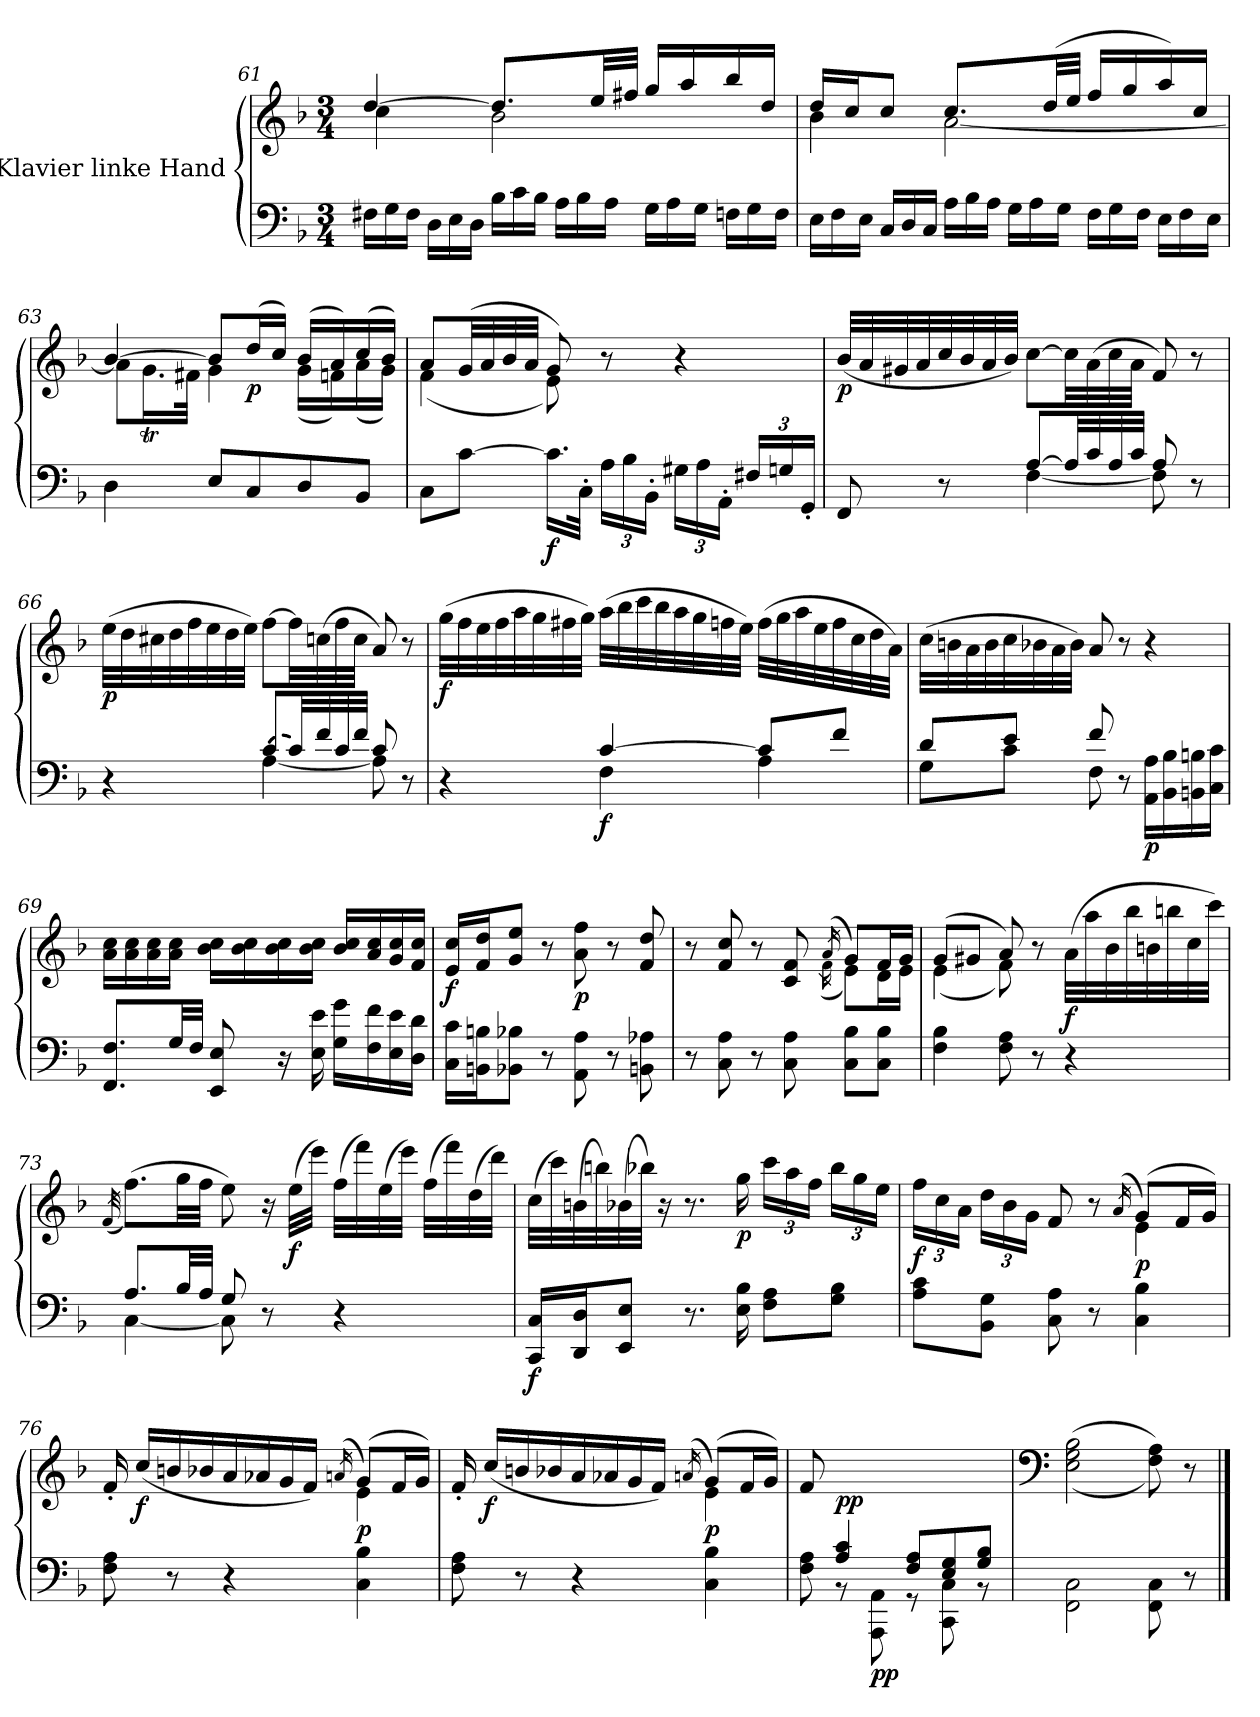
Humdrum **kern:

**kern	**kern	**dynam
*part1	*part1	*part1
*staff2	*staff1	*staff1/2
*I"Klavier linke Hand	*	*
*clefF4	*clefG2	*
*k[b-]	*k[b-]	*
*M3/4	*M3/4	*
*Xtuplet	*	*
=61	=61	=61
*	*^	*
24F#X\LL	[4dd/	4cc\	.
24G\	.	.	.
24F#\JJ	.	.	.
24D\LL	.	.	.
24E\	.	.	.
24D\JJ	.	.	.
24B-\LL	8.dd/L]	2b-\	.
24c\	.	.	.
24B-\JJ	.	.	.
24A\LL	.	.	.
24B-\	.	.	.
.	32ee/LL	.	.
24A\JJ	.	.	.
.	32ff#X/JJJ	.	.
24G\LL	16gg/LL	.	.
24A\	.	.	.
.	16aa/	.	.
24G\JJ	.	.	.
24Fn\LL	16bb-/	.	.
24G\	.	.	.
.	16dd/JJ	.	.
24F\JJ	.	.	.
=62	=62	=62	=62
24E\LL	16dd/LL	4b-\	.
24F\	.	.	.
.	16cc/J	.	.
24E\JJ	.	.	.
24C/LL	8cc/J	.	.
24D/	.	.	.
24C/JJ	.	.	.
24A\LL	8.cc/L	[2a\	.
24B-\	.	.	.
24A\JJ	.	.	.
24G\LL	.	.	.
24A\	.	.	.
.	(>32dd/LL	.	.
24G\JJ	.	.	.
.	32ee/JJJ	.	.
24F\LL	16ff/LL	.	.
24G\	.	.	.
.	16gg/	.	.
24F\JJ	.	.	.
24E\LL	16aa/)	.	.
24F\	.	.	.
.	16cc/JJ	.	.
24E\JJ	.	.	.
=63	=63	=63	=63
4D\	[4b-/	8a\L]	.
.	.	16.gT\L	.
.	.	32f#X\JJk	.
8E/L	8b-/L]	4g\	.
!	!	!	!LO:DY:b
8C/	(>16dd/L	.	p
.	16cc/JJ)	.	.
8D/	(>16b-/LL	(<16g\LL	.
.	16a/)	16fn\)	.
8BB-/J	(>16cc/	(<16a\	.
.	16b-/JJ)	16g\JJ)	.
=64	=64	=64	=64
8C\L	8a/L	(<4f\	.
[8c\J	(>32g/LL	.	.
.	32a/	.	.
.	32b-/	.	.
.	32a/JJJ	.	.
!	!	!	!LO:DY:b=2
16.c\LL]	8g/)	8e\)	f
32C'\JJk	.	.	.
*tuplet	*	*	*
*Xbrackettup	*	*	*
24A\LL	8r	4.ryy	.
24B-\	.	.	.
24BB-'\JJ	.	.	.
24G#X\LL	4r	.	.
24A\	.	.	.
24AA'\JJ	.	.	.
24F#X/LL	.	.	.
24Gn/	.	.	.
24GG'/JJ	.	.	.
*	*v	*v	*
=65	=65	=65
*^	*	*
!	!	!	!LO:DY:b
8FF/	4ryy	(<32b-/LLL	p
.	.	32a/	.
.	.	32g#X/	.
.	.	32a/	.
8r	.	32cc/	.
.	.	32b-/	.
.	.	32a/	.
.	.	32b-/JJJ)	.
!	!	!	!LO:DY:b=2
!	!	!	!LO:DY:n=1:b
[8A/L	[4F\	[8cc\L	fp fp
32A/LL]	.	32cc\LL]	.
32c/	.	(>32a\	.
32A/	.	32cc\	.
32c/JJJ	.	32a\JJJ	.
8A/	8F\]	8f/)	.
8r	8ryy	8r	.
=66	=66	=66	=66
!	!	!	!LO:DY:b
4r	4ryy	(>32ee\LLL	p
.	.	32dd\	.
.	.	32cc#X\	.
.	.	32dd\	.
.	.	32ff\	.
.	.	32ee\	.
.	.	32dd\	.
.	.	32ee\JJJ)	.
!LO:T:dash	!	!	!LO:DY:b=2
!	!	!	!LO:DY:n=1:b
[8c/L	[4A\	[8ff\L	fp fp
32c/LL]	.	32ff\LL]	.
32f/	.	(>32ccn\	.
32c/	.	32ff\	.
32f/JJJ	.	32cc\JJJ	.
8c/	8A\]	8a/)	.
8r	8ryy	8r	.
=67	=67	=67	=67
!	!	!	!LO:DY:b
4r	4ryy	(>32gg\LLL	f
.	.	32ff\	.
.	.	32ee\	.
.	.	32ff\	.
.	.	32aa\	.
.	.	32gg\	.
.	.	32ff#X\	.
.	.	32gg\JJJ)	.
!	!	!	!LO:DY:b=2
[4c/	4F\	(>32aa\LLL	f
.	.	32bb-\	.
.	.	32ccc\	.
.	.	32bb-\	.
.	.	32aa\	.
.	.	32gg\	.
.	.	32ffn\	.
.	.	32ee\JJJ)	.
8c/L]	4A\	(>32ff\LLL	.
.	.	32gg\	.
.	.	32aa\	.
.	.	32ee\	.
8f/J	.	32ff\	.
.	.	32cc\	.
.	.	32dd\	.
.	.	32a\JJJ)	.
=68	=68	=68	=68
8d/L	8G\L	(>32cc\LLL	.
.	.	32bn\	.
.	.	32a\	.
.	.	32b\	.
8e/J	8c\J	32cc\	.
.	.	32b-X\	.
.	.	32a\	.
.	.	32b-\JJJ)	.
8f/	8F\	8a/	.
8r	4.ryy	8r	.
!	!	!	!LO:DY:b=2
16AA\ 16A\LL	.	4r	p
16BB-\ 16B-\	.	.	.
16BBn\ 16Bn\	.	.	.
16C\ 16c\JJ	.	.	.
*v	*v	*	*
=69	=69	=69
!	!	!LO:DY:b=2
!	!	!LO:DY:n=1:b
8.FF/ 8.F/L	16a\ 16cc\LL	fp fp
.	16a\ 16cc\	.
.	16a\ 16cc\	.
32G/LL	16a\ 16cc\JJ	.
32F/JJJ	.	.
8EE/ 8E/	16b-\ 16cc\LL	.
.	16b-\ 16cc\	.
16r	16b-\ 16cc\	.
16E\ 16e\	16b-\ 16cc\JJ	.
16G\ 16g\LL	16b-/ 16cc/LL	.
16F\ 16f\	16a/ 16cc/	.
16E\ 16e\	16g/ 16cc/	.
16D\ 16d\JJ	16f/ 16cc/JJ	.
=70	=70	=70
!	!	!LO:DY:b
16C\ 16c\LL	16e/ 16cc/LL	f
16BBn\ 16Bn\J	16f/ 16dd/J	.
8BB-X\ 8B-X\J	8g/ 8ee/J	.
8r	8r	.
!	!	!LO:DY:b
8AA\ 8A\	8a\ 8ff\	p
8r	8r	.
8BBn\ 8A-X\	8f/ 8dd/	.
=71	=71	=71
*	*^	*
8r	8r	2ryy	.
8C\ 8A\	8f/ 8cc/	.	.
8r	8r	.	.
8C\ 8A\	8c/ 8f/	.	.
.	(>16qa/	(<16qf\	.
8C\ 8B-\L	8g/L)	8e\L)	.
8C\ 8B-\J	16f/L	16d\L	.
.	16g/JJ	16e\JJ	.
=72	=72	=72	=72
4F\ 4B-\	(>8g/L	(<4e\	.
.	8g#X/J	.	.
8F\ 8A\	8a/)	8f\)	.
8r	8r	4.ryy	.
!	!	!	!LO:DY:a=2
4r	(>32a\LLL	.	f
.	32aa\	.	.
.	32b-\	.	.
.	32bb-\	.	.
.	32bn\	.	.
.	32bbn\	.	.
.	32cc\	.	.
.	32ccc\JJJ)	.	.
*	*v	*v	*
=73	=73	=73
.	(>32qf/	.
*^	*	*
!	!	!	!LO:DY:b=2
!	!	!	!LO:DY:n=1:b
8.A/L	[4C\	(>8.ff\L)	fp fp
32B-/LL	.	32gg\LL	.
32A/JJJ	.	32ff\JJJ	.
8G/	8C\]	8ee\)	.
8r	4.ryy	16r	.
!	!	!	!LO:DY:n=2:b
.	.	(>32ee\LLL	f
.	.	32eee\JJJ)	.
4r	.	(>32ff\LLL	.
.	.	32fff\)	.
.	.	(>32ee\	.
.	.	32eee\JJJ)	.
.	.	(>32ff\LLL	.
.	.	32fff\)	.
.	.	(>32dd\	.
.	.	32ddd\JJJ)	.
*v	*v	*	*
=74	=74	=74
!	!	!LO:DY:b=2
16CC/ 16C/LL	(>32cc\LLL	f
.	32ccc\)	.
16DD/ 16D/J	(>32bn\	.
.	32bbn\)	.
8EE/ 8E/J	(>32b-X\	.
.	32bb-X\JJJ)	.
.	16r	.
8.r	8.r	.
!	!	!LO:DY:b
16E\ 16B-\	16gg\	p
*	*Xbrackettup	*
8F\ 8A\L	24ccc\LL	.
.	24aa\	.
.	24ff\JJ	.
8G\ 8B-\J	24bb-\LL	.
.	24gg\	.
.	24ee\JJ	.
=75	=75	=75
*	*^	*
!	!	!	!LO:DY:b
8A\ 8c\L	24ff\LL	2ryy	f
.	24cc\	.	.
.	24a\JJ	.	.
8BB-\ 8G\J	24dd\LL	.	.
.	24b-\	.	.
.	24g\JJ	.	.
8C\ 8A\	8f/	.	.
8r	8r	.	.
.	(>16qa/	.	.
!	!	!	!LO:DY:b
4C\ 4B-\	(>8g/L)	4e\	p
.	16f/L	.	.
.	16g/JJ)	.	.
=76	=76	=76	=76
8F\ 8A\	16ryy	16f'/	.
!	!	!	!LO:DY:b
.	(<16cc/LL	4..ryy	f
8r	16bn/	.	.
.	16b-X/	.	.
4r	16a/	.	.
.	16a-X/	.	.
.	16g/	.	.
.	16f/JJ)	.	.
.	(>16qan/	.	.
!	!	!	!LO:DY:b
4C\ 4B-\	(>8g/L)	4e\	p
.	16f/L	.	.
.	16g/JJ)	.	.
=77	=77	=77	=77
8F\ 8A\	16ryy	16f'/	.
!	!	!	!LO:DY:b
.	(<16cc/LL	4..ryy	f
8r	16bn/	.	.
.	16b-X/	.	.
4r	16a/	.	.
.	16a-X/	.	.
.	16g/	.	.
.	16f/JJ)	.	.
.	(>16qan/	.	.
!	!	!	!LO:DY:b
4C\ 4B-\	(>8g/L)	4e\	p
.	16f/L	.	.
.	16g/JJ)	.	.
=78	=78	=78	=78
*^	*	*	*
8ryy	8F\ 8A\	8ryy	8f/	.
!	!	!	!	!LO:DY:b
4A/ 4c/	8r	2ryy	2ryy	pp
!	!	!	!	!LO:DY:b=2
.	8AAA\ 8AA\	.	.	pp
8F/ 8A/L	8r	.	.	.
8E/ 8G/	8CC\ 8C\	.	.	.
8G/ 8B-/J	8r	8ryy	8ryy	.
*v	*v	*	*	*
*	*v	*v	*
=79	=79	=79
*	*clefF4	*
2FF\ 2C\	(<(>2E\ 2G\ 2B-\	.
8FF\ 8C\	8F\ 8A\))	.
8r	8r	.
==	==	==
*-	*-	*-
